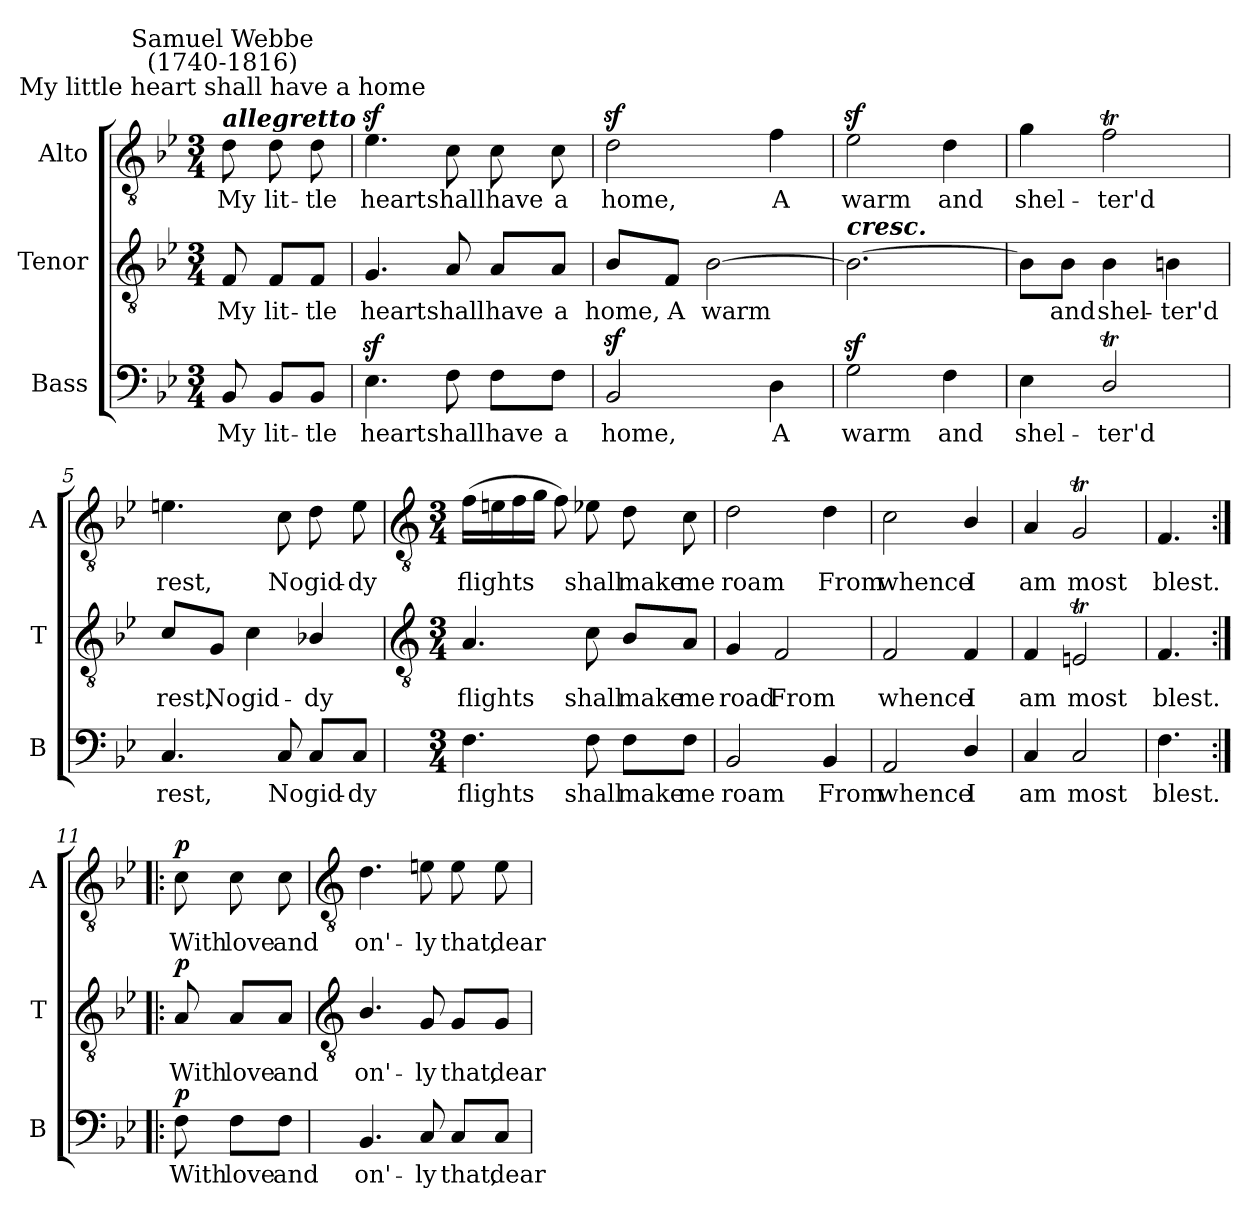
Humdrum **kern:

**kern	**text	**dynam	**kern	**text	**dynam	**kern	**text	**dynam
*part3	*part3	*part3	*part2	*part2	*part2	*part1	*part1	*part1
*staff3	*staff3	*staff3	*staff2	*staff2	*staff2	*staff1	*staff1	*staff1
*I"Bass	*	*	*I"Tenor	*	*	*I"Alto	*	*
*I'B	*	*	*I'T	*	*	*I'A	*	*
*clefF4	*	*	*clefGv2	*	*	*clefGv2	*	*
*k[b-e-]	*	*	*k[b-e-]	*	*	*k[b-e-]	*	*
*B-:	*	*	*B-:	*	*	*B-:	*	*
*M3/4	*	*	*M3/4	*	*	*M3/4	*	*
=	=	=	=	=	=	=	=	=
!	!	!	!	!	!	!LO:TX:a:Bi:t=allegretto	!	!
!	!	!	!	!	!	!LO:TX:a:cj:t=My little heart shall have a home	!	!
!	!	!	!	!	!	!LO:TX:a:cj:t=Samuel Webbe\n(1740-1816)	!	!
!	!LO:LY:b	!	!	!LO:LY:b	!	!	!LO:LY:b	!
8BB-	My	.	8F	My	.	8d\	My	.
!	!LO:LY:b	!	!	!LO:LY:b	!	!	!LO:LY:b	!
8BB-/L	lit-	.	8F/L	lit-	.	8d	lit-	.
!	!LO:LY:b	!	!	!LO:LY:b	!	!	!LO:LY:b	!
8BB-/J	-tle	.	8F/J	-tle	.	8d	-tle	.
=1	=1	=1	=1	=1	=1	=1	=1	=1
!	!LO:LY:b	!	!	!LO:LY:b	!	!	!LO:LY:b	!
4.E-z<	heart	.	4.G	heart	.	4.e-z<	heart	.
!	!LO:LY:b	!	!	!LO:LY:b	!	!	!LO:LY:b	!
8F	shall	.	8A	shall	.	8c	shall	.
!	!LO:LY:b	!	!	!LO:LY:b	!	!	!LO:LY:b	!
8F\L	have	.	8A/L	have	.	8c	have	.
!	!LO:LY:b	!	!	!LO:LY:b	!	!	!LO:LY:b	!
8F\J	a	.	8A/J	a	.	8c	a	.
=2	=2	=2	=2	=2	=2	=2	=2	=2
!	!LO:LY:b	!	!	!LO:LY:b	!	!	!LO:LY:b	!
2BB-z<	home,	.	8B-/L	home,	.	2dz<	home,	.
!	!	!	!	!LO:LY:b	!	!	!	!
.	.	.	8F/J	A	.	.	.	.
!	!	!	!	!LO:LY:b	!	!	!	!
.	.	.	[2B-\	warm	.	.	.	.
!	!LO:LY:b	!	!	!	!	!	!LO:LY:b	!
4D	A	.	.	.	.	4f	A	.
=3	=3	=3	=3	=3	=3	=3	=3	=3
!	!	!	!LO:TX:a:Bi:t=cresc.	!	!	!	!	!
!	!LO:LY:b	!	!	!	!	!	!LO:LY:b	!
2Gz<	warm	.	2.B-\_	.	.	2e-z<	warm	.
!	!LO:LY:b	!	!	!	!	!	!LO:LY:b	!
4F	and	.	.	.	.	4d	and	.
=4	=4	=4	=4	=4	=4	=4	=4	=4
!	!LO:LY:b	!	!	!	!	!	!LO:LY:b	!
4E-	shel-	.	8B-\L]	.	.	4g	shel-	.
!	!	!	!	!LO:LY:b	!	!	!	!
.	.	.	8B-\J	and	.	.	.	.
!	!LO:LY:b	!	!	!LO:LY:b	!	!	!LO:LY:b	!
2Dt/	-ter'd	.	4B-	shel-	.	2fT	-ter'd	.
!	!	!	!	!LO:LY:b	!	!	!	!
.	.	.	4Bn	-ter'd	.	.	.	.
=5	=5	=5	=5	=5	=5	=5	=5	=5
!	!LO:LY:b	!	!	!LO:LY:b	!	!	!LO:LY:b	!
4.C	rest,	.	8c/L	rest,	.	4.en	rest,	.
!	!	!	!	!LO:LY:b	!	!	!	!
.	.	.	8G/J	No	.	.	.	.
!	!	!	!	!LO:LY:b	!	!	!	!
.	.	.	4c	gid-	.	.	.	.
!	!LO:LY:b	!	!	!	!	!	!LO:LY:b	!
8C	No	.	.	.	.	8c	No	.
!	!LO:LY:b	!	!	!LO:LY:b	!	!	!LO:LY:b	!
8C/L	gid-	.	4B-X/	-dy	.	8d	gid-	.
!	!LO:LY:b	!	!	!	!	!	!LO:LY:b	!
8C/J	-dy	.	.	.	.	8e	-dy	.
!!LO:LB:g=z
=6	=6	=6	=6	=6	=6	=6	=6	=6
*	*	*	*clefGv2	*	*	*clefGv2	*	*
*M3/4	*	*	*M3/4	*	*	*M3/4	*	*
!	!LO:LY:b	!	!	!LO:LY:b	!	!	!LO:LY:b	!
4.F	flights	.	4.A	flights	.	(>16fLL	flights	.
.	.	.	.	.	.	16en	.	.
.	.	.	.	.	.	16f	.	.
.	.	.	.	.	.	16gJJ	.	.
.	.	.	.	.	.	8f)	.	.
!	!LO:LY:b	!	!	!LO:LY:b	!	!	!LO:LY:b	!
8F	shall	.	8c	shall	.	8e-X	shall	.
!	!LO:LY:b	!	!	!LO:LY:b	!	!	!LO:LY:b	!
8F\L	make	.	8B-/L	make	.	8d	make	.
!	!LO:LY:b	!	!	!LO:LY:b	!	!	!LO:LY:b	!
8F\J	me	.	8A/J	me	.	8c	me	.
=7	=7	=7	=7	=7	=7	=7	=7	=7
!	!LO:LY:b	!	!	!LO:LY:b	!	!	!LO:LY:b	!
2BB-	roam	.	4G	road	.	2d	roam	.
!	!	!	!	!LO:LY:b	!	!	!	!
.	.	.	2F	From	.	.	.	.
!	!LO:LY:b	!	!	!	!	!	!LO:LY:b	!
4BB-	From	.	.	.	.	4d	From	.
=8	=8	=8	=8	=8	=8	=8	=8	=8
!	!LO:LY:b	!	!	!LO:LY:b	!	!	!LO:LY:b	!
2AA	whence	.	2F	whence	.	2c	whence	.
!	!LO:LY:b	!	!	!LO:LY:b	!	!	!LO:LY:b	!
4D/	I	.	4F	I	.	4B-/	I	.
=9	=9	=9	=9	=9	=9	=9	=9	=9
!	!LO:LY:b	!	!	!LO:LY:b	!	!	!LO:LY:b	!
4C	am	.	4F	am	.	4A	am	.
!	!LO:LY:b	!	!	!LO:LY:b	!	!	!LO:LY:b	!
2C	most	.	2Ent	most	.	2GT	most	.
=10	=10	=10	=10	=10	=10	=10	=10	=10
!	!LO:LY:b	!	!	!LO:LY:b	!	!	!LO:LY:b	!
4.F	blest.	.	4.F	blest.	.	4.F	blest.	.
=11:|!|:	=11:|!|:	=11:|!|:	=11:|!|:	=11:|!|:	=11:|!|:	=11:|!|:	=11:|!|:	=11:|!|:
!	!LO:LY:b	!LO:DY:b	!	!LO:LY:b	!LO:DY:b	!	!LO:LY:b	!LO:DY:b
8F	With	p	8A	With	p	8c	With	p
!	!LO:LY:b	!	!	!LO:LY:b	!	!	!LO:LY:b	!
8F\L	love	.	8A/L	love	.	8c	love	.
!	!LO:LY:b	!	!	!LO:LY:b	!	!	!LO:LY:b	!
8F\J	and	.	8A/J	and	.	8c	and	.
!!LO:LB:g=z
=12	=12	=12	=12	=12	=12	=12	=12	=12
*	*	*	*clefGv2	*	*	*clefGv2	*	*
!	!LO:LY:b	!	!	!LO:LY:b	!	!	!LO:LY:b	!
4.BB-	on'-	.	4.B-/	on'-	.	4.d	on'-	.
!	!LO:LY:b	!	!	!LO:LY:b	!	!	!LO:LY:b	!
8C	-ly	.	8G	-ly	.	8en	-ly	.
!	!LO:LY:b	!	!	!LO:LY:b	!	!	!LO:LY:b	!
8C/L	that,	.	8G/L	that,	.	8e	that,	.
!	!LO:LY:b	!	!	!LO:LY:b	!	!	!LO:LY:b	!
8C/J	dear	.	8G/J	dear	.	8e	dear	.
=	=	=	=	=	=	=	=	=
*-	*-	*-	*-	*-	*-	*-	*-	*-
